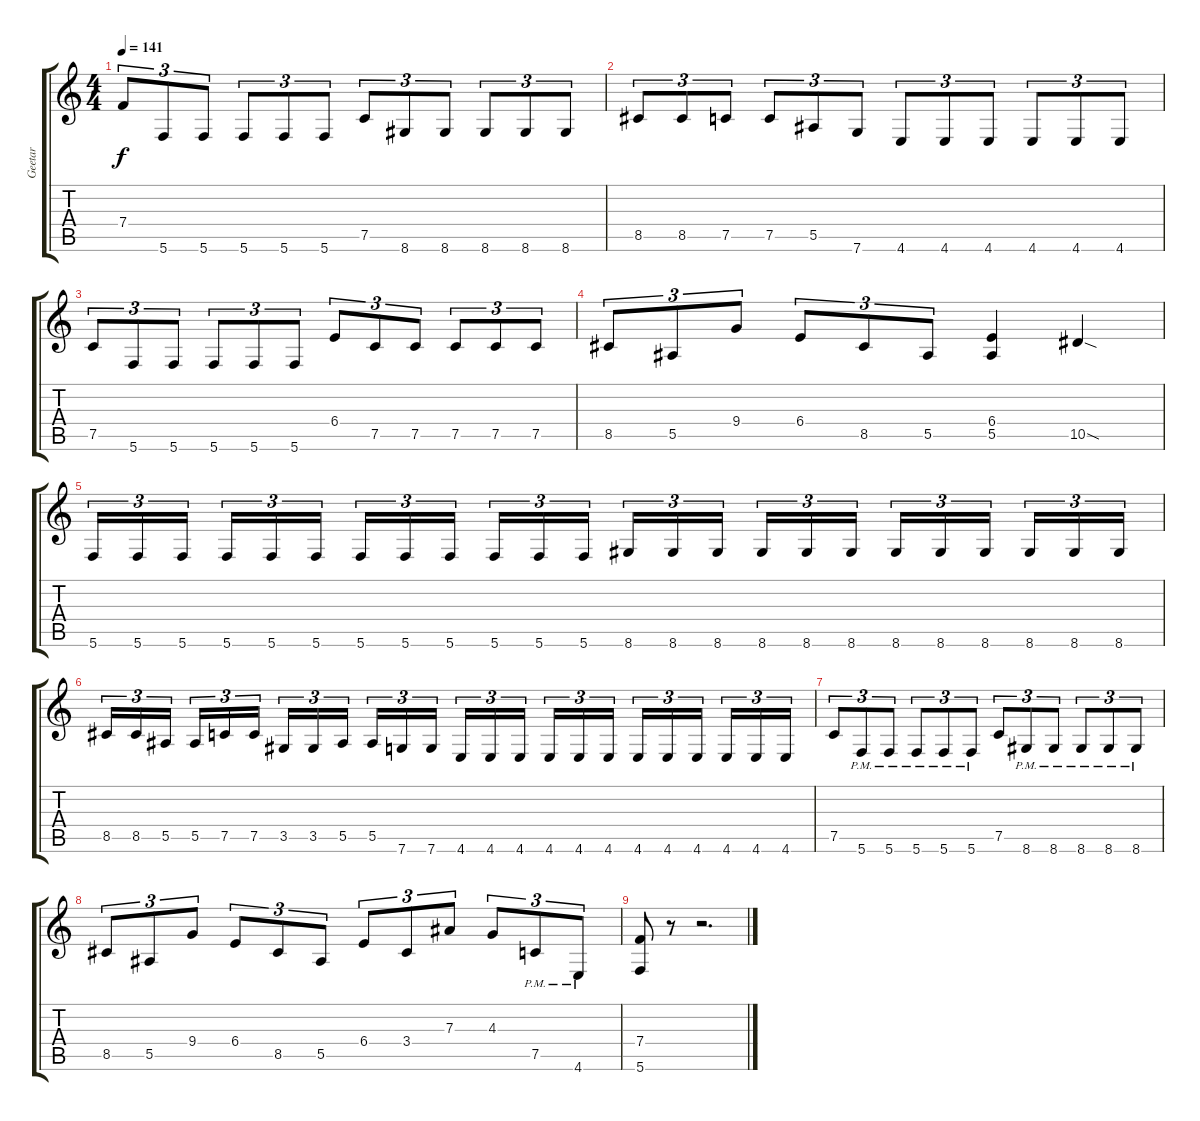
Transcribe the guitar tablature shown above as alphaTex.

\track ("Geetar" "Geetar") {instrument overdrivenguitar}
\staff {score tabs}
\tuning (C4 G3 Eb3 Bb2 F2 C2) {hide}
\ts (4 4)
\tempo 141
\clef g2
\ks c
7.4.8{tu (3 2) dy f} 5.6.8{tu (3 2)} 5.6.8{tu (3 2)} 5.6.8{tu (3 2)} 5.6.8{tu (3 2)} 5.6.8{tu (3 2)} 7.5.8{tu (3 2)} 8.6.8{tu (3 2)} 8.6.8{tu (3 2)} 8.6.8{tu (3 2)} 8.6.8{tu (3 2)} 8.6.8{tu (3 2)} |
8.5.8{tu (3 2)} 8.5.8{tu (3 2)} 7.5.8{tu (3 2)} 7.5.8{tu (3 2)} 5.5.8{tu (3 2)} 7.6.8{tu (3 2)} 4.6.8{tu (3 2)} 4.6.8{tu (3 2)} 4.6.8{tu (3 2)} 4.6.8{tu (3 2)} 4.6.8{tu (3 2)} 4.6.8{tu (3 2)} |
7.5.8{tu (3 2)} 5.6.8{tu (3 2)} 5.6.8{tu (3 2)} 5.6.8{tu (3 2)} 5.6.8{tu (3 2)} 5.6.8{tu (3 2)} 6.4.8{tu (3 2)} 7.5.8{tu (3 2)} 7.5.8{tu (3 2)} 7.5.8{tu (3 2)} 7.5.8{tu (3 2)} 7.5.8{tu (3 2)} |
8.5.8{tu (3 2)} 5.5.8{tu (3 2)} 9.4.8{tu (3 2)} 6.4.8{tu (3 2)} 8.5.8{tu (3 2)} 5.5.8{tu (3 2)} (6.4 5.5).4 10.5{sod}.4 |
5.6.16{tu (3 2)} 5.6.16{tu (3 2)} 5.6.16{tu (3 2)} 5.6.16{tu (3 2)} 5.6.16{tu (3 2)} 5.6.16{tu (3 2)} 5.6.16{tu (3 2)} 5.6.16{tu (3 2)} 5.6.16{tu (3 2)} 5.6.16{tu (3 2)} 5.6.16{tu (3 2)} 5.6.16{tu (3 2)} 8.6.16{tu (3 2)} 8.6.16{tu (3 2)} 8.6.16{tu (3 2)} 8.6.16{tu (3 2)} 8.6.16{tu (3 2)} 8.6.16{tu (3 2)} 8.6.16{tu (3 2)} 8.6.16{tu (3 2)} 8.6.16{tu (3 2)} 8.6.16{tu (3 2)} 8.6.16{tu (3 2)} 8.6.16{tu (3 2)} |
8.5.16{tu (3 2)} 8.5.16{tu (3 2)} 5.5.16{tu (3 2)} 5.5.16{tu (3 2)} 7.5.16{tu (3 2)} 7.5.16{tu (3 2)} 3.5.16{tu (3 2)} 3.5.16{tu (3 2)} 5.5.16{tu (3 2)} 5.5.16{tu (3 2)} 7.6.16{tu (3 2)} 7.6.16{tu (3 2)} 4.6.16{tu (3 2)} 4.6.16{tu (3 2)} 4.6.16{tu (3 2)} 4.6.16{tu (3 2)} 4.6.16{tu (3 2)} 4.6.16{tu (3 2)} 4.6.16{tu (3 2)} 4.6.16{tu (3 2)} 4.6.16{tu (3 2)} 4.6.16{tu (3 2)} 4.6.16{tu (3 2)} 4.6.16{tu (3 2)} |
7.5.8{tu (3 2)} 5.6{pm}.8{tu (3 2)} 5.6{pm}.8{tu (3 2)} 5.6{pm}.8{tu (3 2)} 5.6{pm}.8{tu (3 2)} 5.6{pm}.8{tu (3 2)} 7.5.8{tu (3 2)} 8.6{pm}.8{tu (3 2)} 8.6{pm}.8{tu (3 2)} 8.6{pm}.8{tu (3 2)} 8.6{pm}.8{tu (3 2)} 8.6{pm}.8{tu (3 2)} |
8.5.8{tu (3 2)} 5.5.8{tu (3 2)} 9.4.8{tu (3 2)} 6.4.8{tu (3 2)} 8.5.8{tu (3 2)} 5.5.8{tu (3 2)} 6.4.8{tu (3 2)} 3.4.8{tu (3 2)} 7.3.8{tu (3 2)} 4.3.8{tu (3 2)} 7.5{pm}.8{tu (3 2)} 4.6{pm}.8{tu (3 2)} |
(7.4 5.6).8 r.8 r.2{d}
